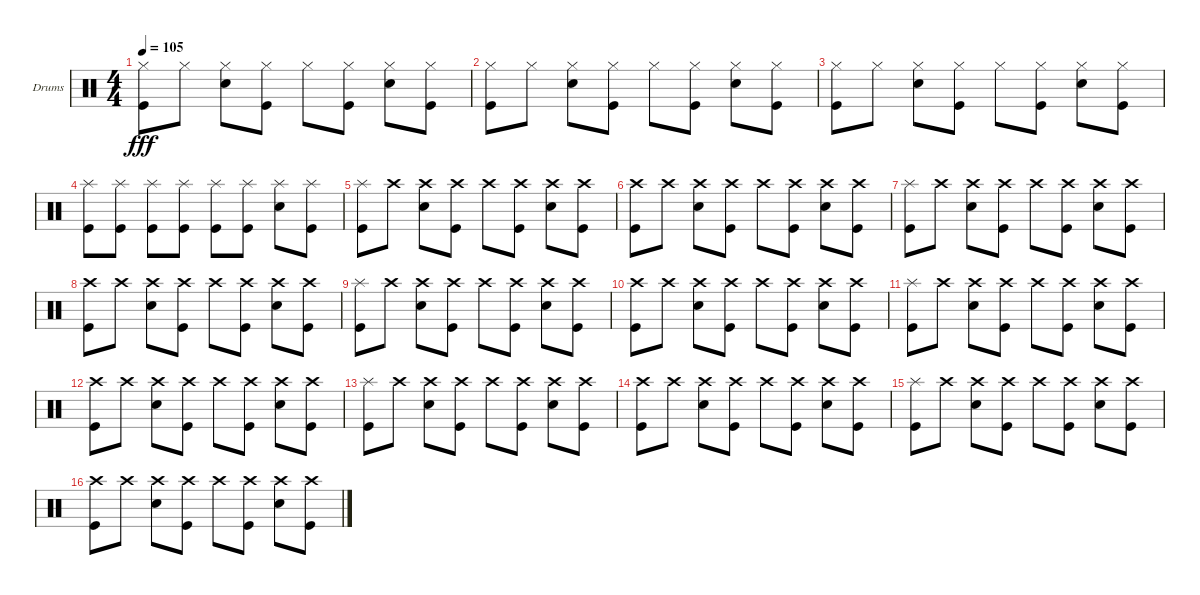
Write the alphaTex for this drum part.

\defaultSystemsLayout 4
\bracketExtendMode groupsimilarinstruments
\firstSystemTrackNameOrientation horizontal
\otherSystemsTrackNameOrientation horizontal
\track ("Пашок" "Drums") {instrument percussion}
\staff {score}
\articulation defaults
\ts (4 4)
\tempo 105
\clef neutral
\ks c
("Kick (hit)" "Hi-Hat (closed)").8{dy fff} "Hi-Hat (closed)".8 ("Snare (hit) 2" "Hi-Hat (closed)").8 ("Kick (hit)" "Hi-Hat (closed)").8 "Hi-Hat (closed)".8 ("Kick (hit)" "Hi-Hat (closed)").8 ("Snare (hit) 2" "Hi-Hat (closed)").8 ("Kick (hit)" "Hi-Hat (closed)").8 |
("Kick (hit)" "Hi-Hat (closed)").8 "Hi-Hat (closed)".8 ("Snare (hit) 2" "Hi-Hat (closed)").8 ("Kick (hit)" "Hi-Hat (closed)").8 "Hi-Hat (closed)".8 ("Kick (hit)" "Hi-Hat (closed)").8 ("Snare (hit) 2" "Hi-Hat (closed)").8 ("Kick (hit)" "Hi-Hat (closed)").8 |
("Kick (hit)" "Hi-Hat (closed)").8 "Hi-Hat (closed)".8 ("Snare (hit) 2" "Hi-Hat (closed)").8 ("Kick (hit)" "Hi-Hat (closed)").8 "Hi-Hat (closed)".8 ("Kick (hit)" "Hi-Hat (closed)").8 ("Snare (hit) 2" "Hi-Hat (closed)").8 ("Kick (hit)" "Hi-Hat (closed)").8 |
("Kick (hit)" "Splash (hit)").8 ("Kick (hit)" "Splash (hit)").8 ("Kick (hit)" "Splash (hit)").8 ("Kick (hit)" "Splash (hit)").8 ("Kick (hit)" "Splash (hit)").8 ("Kick (hit)" "Splash (hit)").8 ("Splash (hit)" "Snare (hit) 2").8 ("Kick (hit)" "Splash (hit)").8 |
("Kick (hit)" "Splash (hit)").8 "Crash high (hit)".8 ("Snare (hit) 2" "Crash high (hit)").8 ("Crash high (hit)" "Kick (hit)").8 "Crash high (hit)".8 ("Crash high (hit)" "Kick (hit)").8 ("Crash high (hit)" "Snare (hit) 2").8 ("Crash high (hit)" "Kick (hit)").8 |
("Kick (hit)" "Crash high (hit)").8 "Crash high (hit)".8 ("Snare (hit) 2" "Crash high (hit)").8 ("Crash high (hit)" "Kick (hit)").8 "Crash high (hit)".8 ("Crash high (hit)" "Kick (hit)").8 ("Crash high (hit)" "Snare (hit) 2").8 ("Crash high (hit)" "Kick (hit)").8 |
("Kick (hit)" "Splash (hit)").8 "Crash high (hit)".8 ("Snare (hit) 2" "Crash high (hit)").8 ("Crash high (hit)" "Kick (hit)").8 "Crash high (hit)".8 ("Crash high (hit)" "Kick (hit)").8 ("Crash high (hit)" "Snare (hit) 2").8 ("Crash high (hit)" "Kick (hit)").8 |
("Kick (hit)" "Crash high (hit)").8 "Crash high (hit)".8 ("Snare (hit) 2" "Crash high (hit)").8 ("Crash high (hit)" "Kick (hit)").8 "Crash high (hit)".8 ("Crash high (hit)" "Kick (hit)").8 ("Crash high (hit)" "Snare (hit) 2").8 ("Crash high (hit)" "Kick (hit)").8 |
("Kick (hit)" "Splash (hit)").8 "Crash high (hit)".8 ("Snare (hit) 2" "Crash high (hit)").8 ("Crash high (hit)" "Kick (hit)").8 "Crash high (hit)".8 ("Crash high (hit)" "Kick (hit)").8 ("Crash high (hit)" "Snare (hit) 2").8 ("Crash high (hit)" "Kick (hit)").8 |
("Kick (hit)" "Crash high (hit)").8 "Crash high (hit)".8 ("Snare (hit) 2" "Crash high (hit)").8 ("Crash high (hit)" "Kick (hit)").8 "Crash high (hit)".8 ("Crash high (hit)" "Kick (hit)").8 ("Crash high (hit)" "Snare (hit) 2").8 ("Crash high (hit)" "Kick (hit)").8 |
("Kick (hit)" "Splash (hit)").8 "Crash high (hit)".8 ("Snare (hit) 2" "Crash high (hit)").8 ("Crash high (hit)" "Kick (hit)").8 "Crash high (hit)".8 ("Crash high (hit)" "Kick (hit)").8 ("Crash high (hit)" "Snare (hit) 2").8 ("Crash high (hit)" "Kick (hit)").8 |
("Kick (hit)" "Crash high (hit)").8 "Crash high (hit)".8 ("Snare (hit) 2" "Crash high (hit)").8 ("Crash high (hit)" "Kick (hit)").8 "Crash high (hit)".8 ("Crash high (hit)" "Kick (hit)").8 ("Crash high (hit)" "Snare (hit) 2").8 ("Crash high (hit)" "Kick (hit)").8 |
("Kick (hit)" "Splash (hit)").8 "Crash high (hit)".8 ("Snare (hit) 2" "Crash high (hit)").8 ("Crash high (hit)" "Kick (hit)").8 "Crash high (hit)".8 ("Crash high (hit)" "Kick (hit)").8 ("Crash high (hit)" "Snare (hit) 2").8 ("Crash high (hit)" "Kick (hit)").8 |
("Kick (hit)" "Crash high (hit)").8 "Crash high (hit)".8 ("Snare (hit) 2" "Crash high (hit)").8 ("Crash high (hit)" "Kick (hit)").8 "Crash high (hit)".8 ("Crash high (hit)" "Kick (hit)").8 ("Crash high (hit)" "Snare (hit) 2").8 ("Crash high (hit)" "Kick (hit)").8 |
("Kick (hit)" "Splash (hit)").8 "Crash high (hit)".8 ("Snare (hit) 2" "Crash high (hit)").8 ("Crash high (hit)" "Kick (hit)").8 "Crash high (hit)".8 ("Crash high (hit)" "Kick (hit)").8 ("Crash high (hit)" "Snare (hit) 2").8 ("Crash high (hit)" "Kick (hit)").8 |
("Kick (hit)" "Crash high (hit)").8 "Crash high (hit)".8 ("Snare (hit) 2" "Crash high (hit)").8 ("Crash high (hit)" "Kick (hit)").8 "Crash high (hit)".8 ("Crash high (hit)" "Kick (hit)").8 ("Crash high (hit)" "Snare (hit) 2").8 ("Crash high (hit)" "Kick (hit)").8
